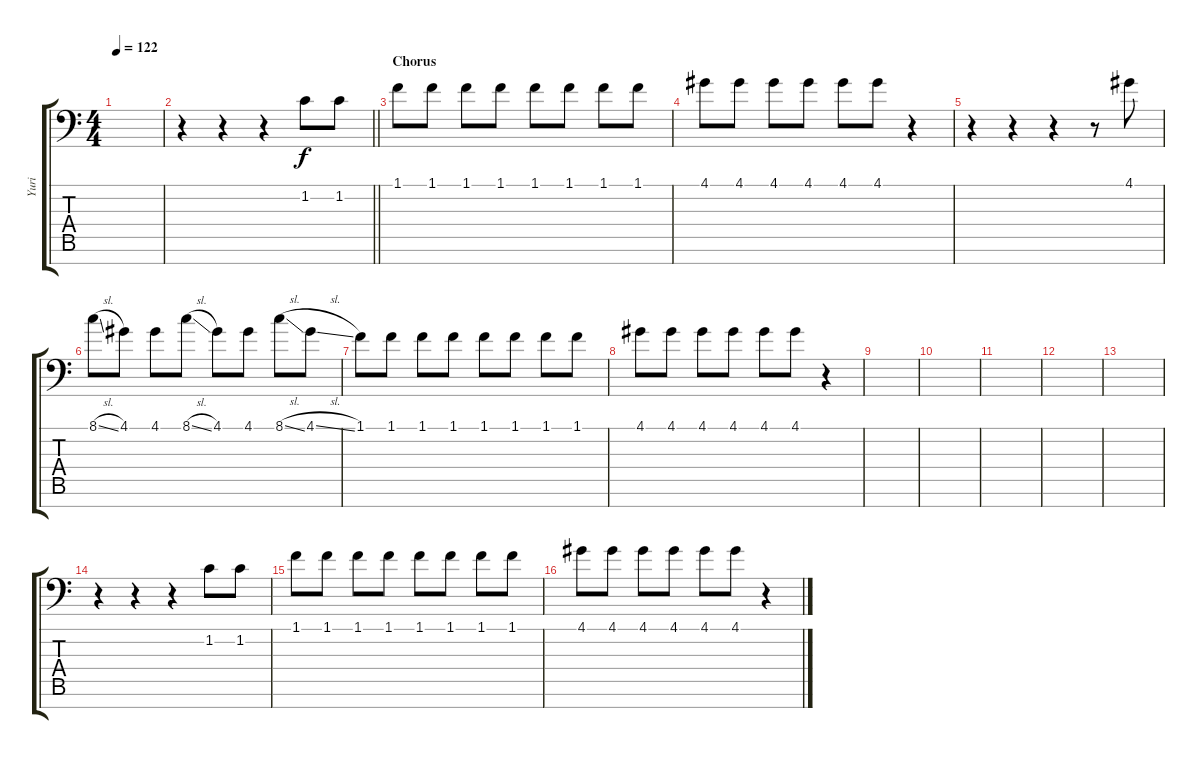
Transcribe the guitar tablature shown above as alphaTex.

\track ("Yuri" "Yuri") {instrument clarinet}
\staff {score tabs}
\tuning (E4 B3 G3 D3 A2 E2 C-1) {hide}
\ts (4 4)
\tempo 122
\clef f4
\ks c
|
\barLineRight lightlight
r.4 r.4 r.4 1.2.8 1.2.8 |
\section ("" "Chorus")
1.1.8 1.1.8 1.1.8 1.1.8 1.1.8 1.1.8 1.1.8 1.1.8 |
4.1.8 4.1.8 4.1.8 4.1.8 4.1.8 4.1.8 r.4 |
r.4 r.4 r.4 r.8 4.1.8{volume 16} |
8.1{sl}.8 4.1.8 4.1.8 8.1{sl}.8 4.1.8 4.1.8 8.1{sl}.8 4.1{sl}.8 |
1.1.8 1.1.8{volume 9} 1.1.8 1.1.8 1.1.8 1.1.8 1.1.8 1.1.8 |
4.1.8 4.1.8 4.1.8 4.1.8 4.1.8 4.1.8 r.4 |
|
|
|
|
|
r.4 r.4 r.4 1.2.8 1.2.8 |
1.1.8 1.1.8 1.1.8 1.1.8 1.1.8 1.1.8 1.1.8 1.1.8 |
4.1.8 4.1.8 4.1.8 4.1.8 4.1.8 4.1.8 r.4
